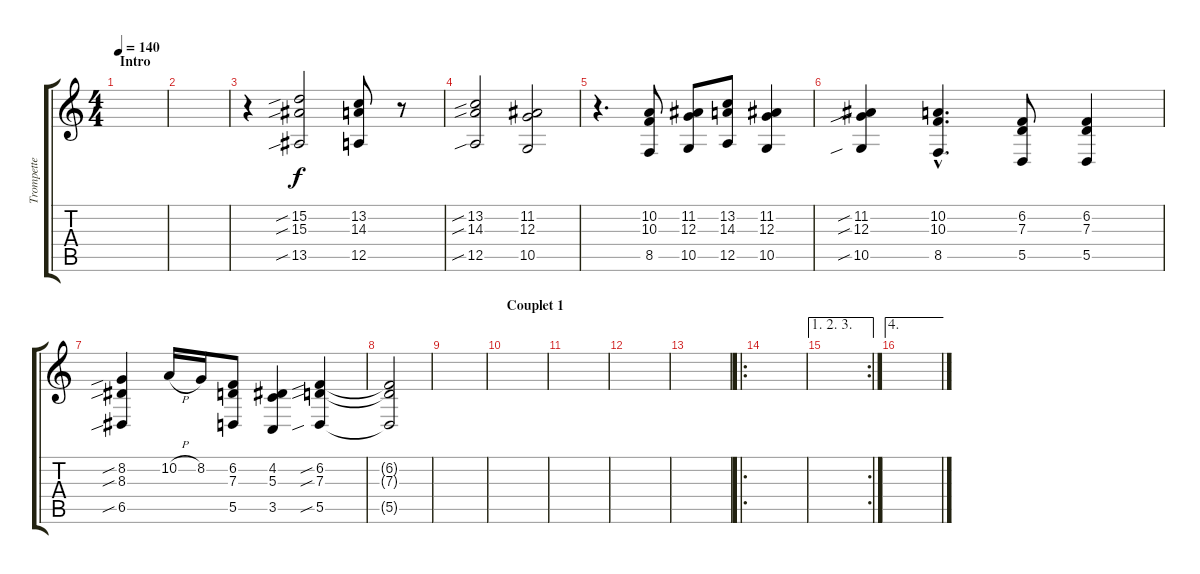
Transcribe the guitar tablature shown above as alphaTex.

\track ("Trompette" "Trompette") {instrument trumpet}
\staff {score tabs}
\tuning (E4 B3 G3 D3 A2 E2) {hide}
\ts (4 4)
\section ("" "Intro")
\tempo 140
\clef g2
\ks c
|
|
r.4 (15.2{sib} 15.3{sib} 13.5{sib}).2 (13.2 14.3 12.5).8 r.8 |
(13.2{sib} 14.3{sib} 12.5{sib}).2 (11.2 12.3 10.5).2 |
r.4{d} (10.2 10.3 8.5).8 (11.2 12.3 10.5).8 (13.2 14.3 12.5).8 (11.2 12.3 10.5).4 |
(11.2{sib} 12.3{sib} 10.5{sib}).4 (10.2{hac} 10.3{hac} 8.5{hac}).4{d} (6.2 7.3 5.5).8 (6.2 7.3 5.5).4 |
(8.2{sib} 8.3{sib} 6.5{sib}).4 10.2{h}.16 8.2.16 (6.2 7.3 5.5).8 (4.2 5.3 3.5).4 (6.2{sib} 7.3{sib} 5.5{sib}).4 |
(6.2{t} 7.3{t} 5.5{t}).2 |
|
\section ("" "Couplet 1")
|
|
|
|
\ro
|
\ae (1 2 3)
\rc 2
|
\ae 4
